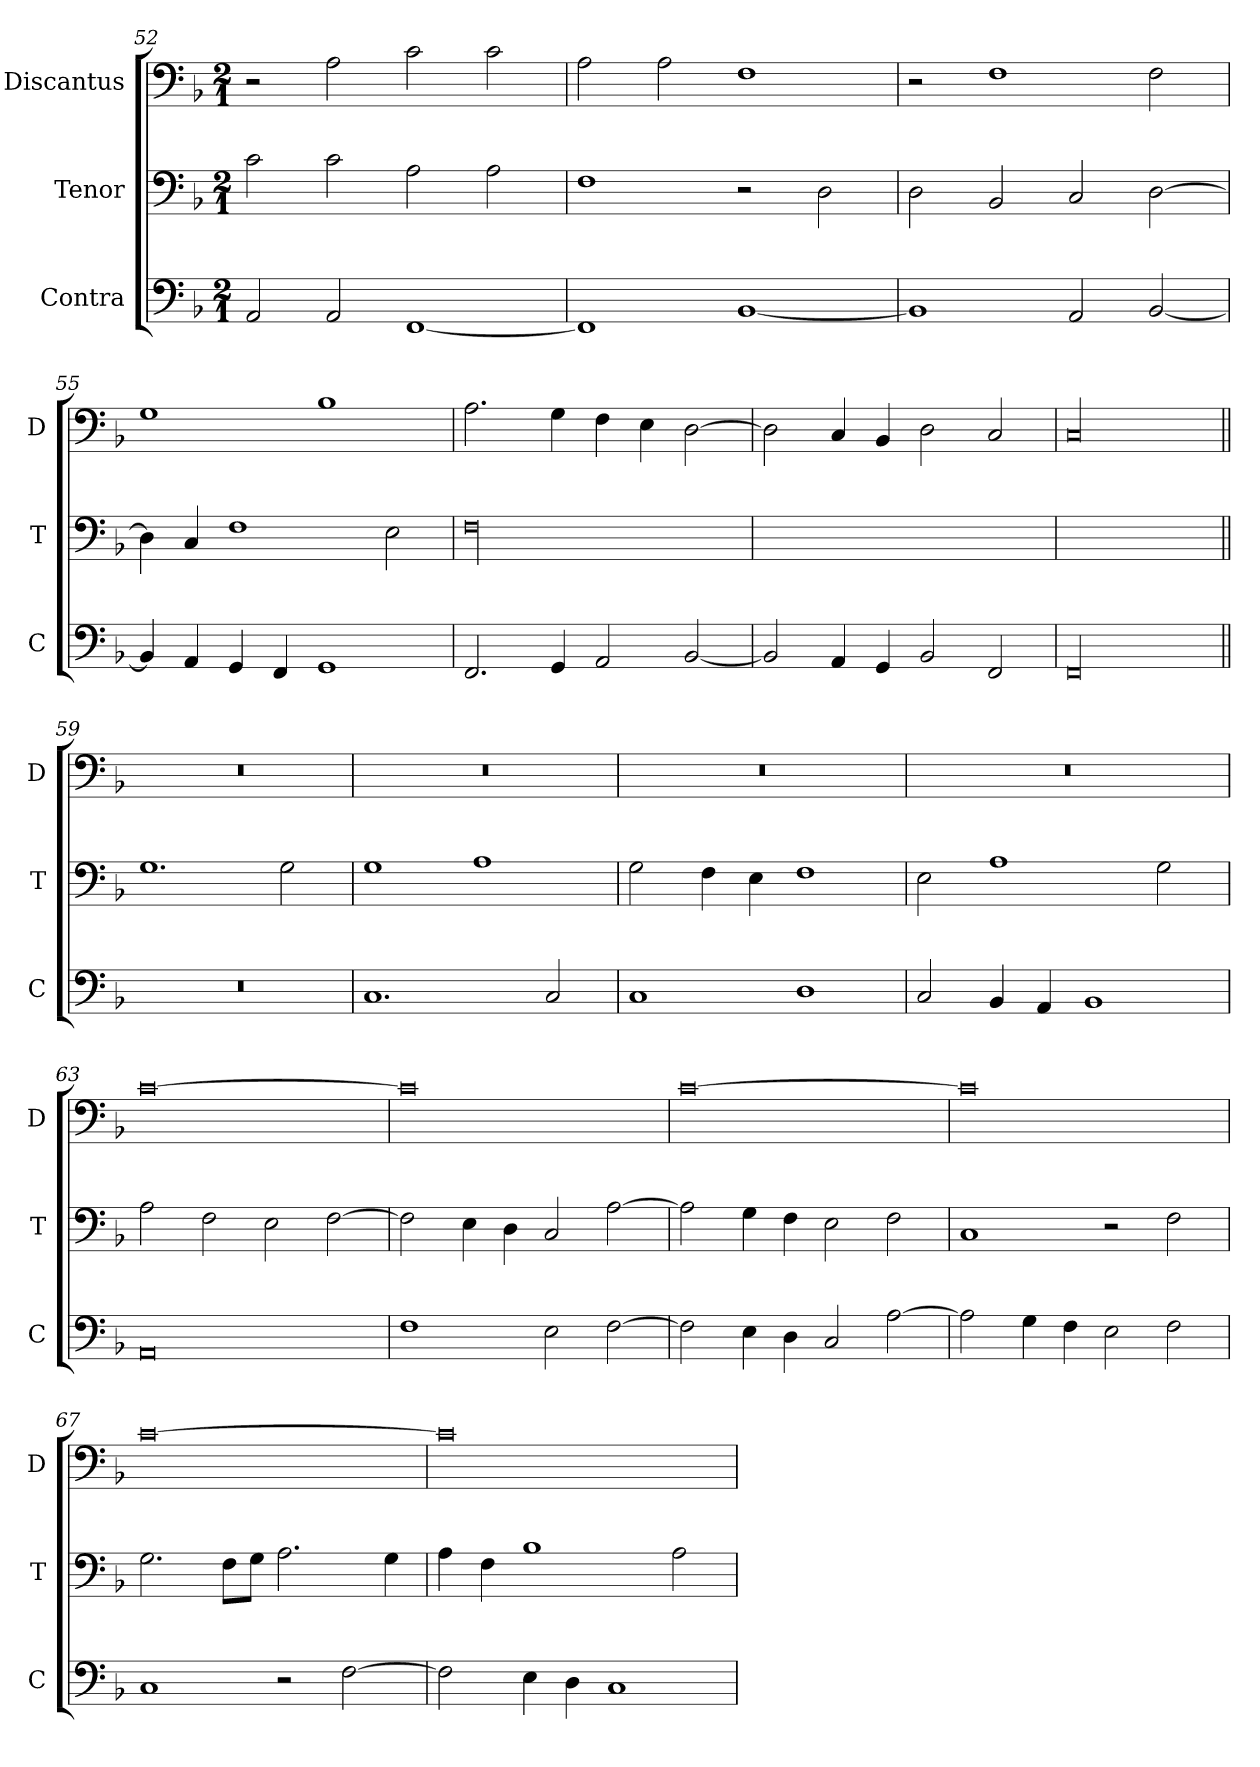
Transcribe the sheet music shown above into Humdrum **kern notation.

**kern	**kern	**kern
*part3	*part2	*part1
*staff3	*staff2	*staff1
*I"Contra	*I"Tenor	*I"Discantus
*I'C	*I'T	*I'D
*clefF4	*clefF4	*clefF4
*k[b-]	*k[b-]	*k[b-]
*M2/1	*M2/1	*M2/1
=52	=52	=52
2AA/	2c\	2r
2AA/	2c\	2A\
[1FF	2A\	2c\
.	2A\	2c\
=53	=53	=53
1FF]	1F	2A\
.	.	2A\
[1BB-	2r	1F
.	2D\	.
=54	=54	=54
1BB-]	2D\	2r
.	2BB-/	1F
2AA/	2C/	.
[2BB-/	[2D\	2F\
=55	=55	=55
4BB-/]	4D\]	1G
4AA/	4C/	.
4GG/	1F	.
4FF/	.	.
1GG	.	1B-
.	2E\	.
=56	=56	=56
!	!LO:N:vis=00	!
2.FF/	0F	2.A\
4GG/	.	4G\
2AA/	.	4F\
.	.	4E\
[2BB-/	.	[2D\
=57	=57	=57
2BB-/]	0Fyy	2D\]
4AA/	.	4C/
4GG/	.	4BB-/
2BB-/	.	2D\
2FF/	.	2C/
=58	=58	=58
!LO:N:vis=00	!	!LO:N:vis=00
0FF	0Fyy	0C
=59||	=59||	=59||
0r	1.G	0r
.	2G\	.
=60	=60	=60
1.C	1G	0r
.	1A	.
2C/	.	.
=61	=61	=61
1C	2G\	0r
.	4F\	.
.	4E\	.
1D	1F	.
=62	=62	=62
2C/	2E\	0r
4BB-/	1A	.
4AA/	.	.
1BB-	.	.
.	2G\	.
=63	=63	=63
0AA	2A\	[0c
.	2F\	.
.	2E\	.
.	[2F\	.
=64	=64	=64
1F	2F\]	0c]
.	4E\	.
.	4D\	.
2E\	2C/	.
[2F\	[2A\	.
=65	=65	=65
2F\]	2A\]	[0c
4E\	4G\	.
4D\	4F\	.
2C/	2E\	.
[2A\	2F\	.
=66	=66	=66
2A\]	1C	0c]
4G\	.	.
4F\	.	.
2E\	2r	.
2F\	2F\	.
=67	=67	=67
1C	2.G\	[0c
.	8F\L	.
.	8G\J	.
2r	2.A\	.
[2F\	.	.
.	4G\	.
=68	=68	=68
2F\]	4A\	0c]
.	4F\	.
4E\	1B-	.
4D\	.	.
1C	.	.
.	2A\	.
=	=	=
*-	*-	*-
